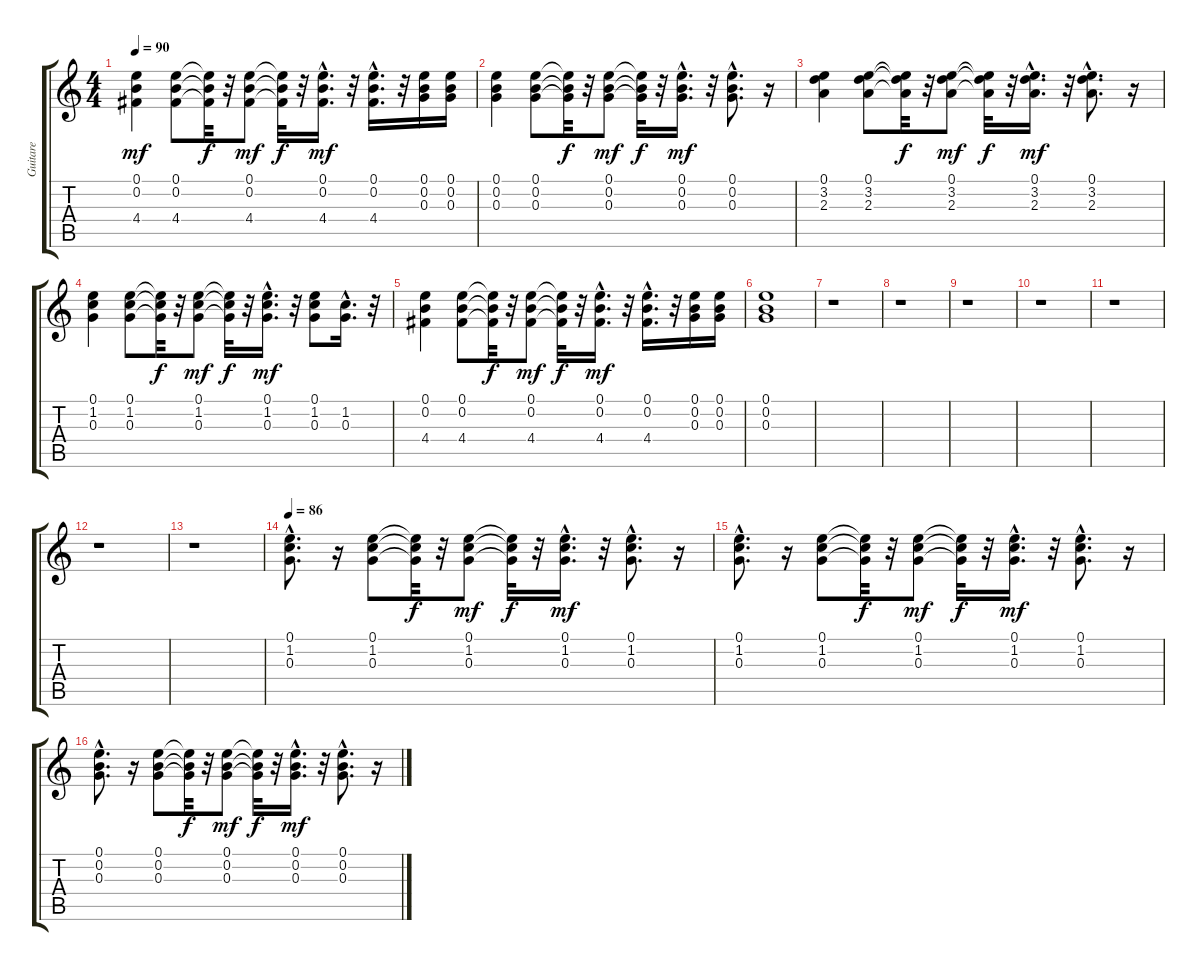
\track ("Guitare" "Guitare") {instrument acousticguitarnylon}
\staff {score tabs}
\tuning (E4 B3 G3 D3 A2 E2) {hide}
\ts (4 4)
\tempo 90
\clef g2
\ks c
(0.1 0.2 4.4).4{dy mf} (0.1 0.2 4.4).8 (0.1{t} 0.2{t} 4.4{t}).32{dy f} r.32 (0.1 0.2 4.4).8{dy mf} (0.1{t} 0.2{t} 4.4{t}).32{dy f} r.32 (0.1{hac} 0.2{hac} 4.4{hac}).16{d dy mf} r.32 (0.1{hac} 0.2{hac} 4.4{hac}).16{d} r.32 (0.1 0.2 0.3).16 (0.1 0.2 0.3).16 |
(0.1 0.2 0.3).4 (0.1 0.2 0.3).8 (0.1{t} 0.2{t} 0.3{t}).32{dy f} r.32 (0.1 0.2 0.3).8{dy mf} (0.1{t} 0.2{t} 0.3{t}).32{dy f} r.32 (0.1{hac} 0.2{hac} 0.3{hac}).16{d dy mf} r.32 (0.1{hac} 0.2{hac} 0.3{hac}).8{d} r.16 |
(0.1 3.2 2.3).4 (0.1 3.2 2.3).8 (0.1{t} 3.2{t} 2.3{t}).32{dy f} r.32 (0.1 3.2 2.3).8{dy mf} (0.1{t} 3.2{t} 2.3{t}).32{dy f} r.32 (0.1{hac} 3.2{hac} 2.3{hac}).16{d dy mf} r.32 (0.1{hac} 3.2{hac} 2.3{hac}).8{d} r.16 |
(0.1 1.2 0.3).4 (0.1 1.2 0.3).8 (0.1{t} 1.2{t} 0.3{t}).32{dy f} r.32 (0.1 1.2 0.3).8{dy mf} (0.1{t} 1.2{t} 0.3{t}).32{dy f} r.32 (0.1{hac} 1.2{hac} 0.3{hac}).16{d dy mf} r.32 (0.1 1.2 0.3).8 (1.2{hac} 0.3{hac}).16{d} r.32 |
(0.1 0.2 4.4).4 (0.1 0.2 4.4).8 (0.1{t} 0.2{t} 4.4{t}).32{dy f} r.32 (0.1 0.2 4.4).8{dy mf} (0.1{t} 0.2{t} 4.4{t}).32{dy f} r.32 (0.1{hac} 0.2{hac} 4.4{hac}).16{d dy mf} r.32 (0.1{hac} 0.2{hac} 4.4{hac}).16{d} r.32 (0.1 0.2 0.3).16 (0.1 0.2 0.3).16 |
(0.1 0.2 0.3).1 |
r.1 |
r.1 |
r.1 |
r.1 |
r.1 |
r.1 |
r.1 |
\tempo 86
(0.1{hac} 1.2{hac} 0.3{hac}).8{d} r.16 (0.1 1.2 0.3).8 (0.1{t} 1.2{t} 0.3{t}).32{dy f} r.32 (0.1 1.2 0.3).8{dy mf} (0.1{t} 1.2{t} 0.3{t}).32{dy f} r.32 (0.1{hac} 1.2{hac} 0.3{hac}).16{d dy mf} r.32 (0.1{hac} 1.2{hac} 0.3{hac}).8{d} r.16 |
(0.1{hac} 1.2{hac} 0.3{hac}).8{d} r.16 (0.1 1.2 0.3).8 (0.1{t} 1.2{t} 0.3{t}).32{dy f} r.32 (0.1 1.2 0.3).8{dy mf} (0.1{t} 1.2{t} 0.3{t}).32{dy f} r.32 (0.1{hac} 1.2{hac} 0.3{hac}).16{d dy mf} r.32 (0.1{hac} 1.2{hac} 0.3{hac}).8{d} r.16 |
(0.1{hac} 0.2{hac} 0.3{hac}).8{d} r.16 (0.1 0.2 0.3).8 (0.1{t} 0.2{t} 0.3{t}).32{dy f} r.32 (0.1 0.2 0.3).8{dy mf} (0.1{t} 0.2{t} 0.3{t}).32{dy f} r.32 (0.1{hac} 0.2{hac} 0.3{hac}).16{d dy mf} r.32 (0.1{hac} 0.2{hac} 0.3{hac}).8{d} r.16
